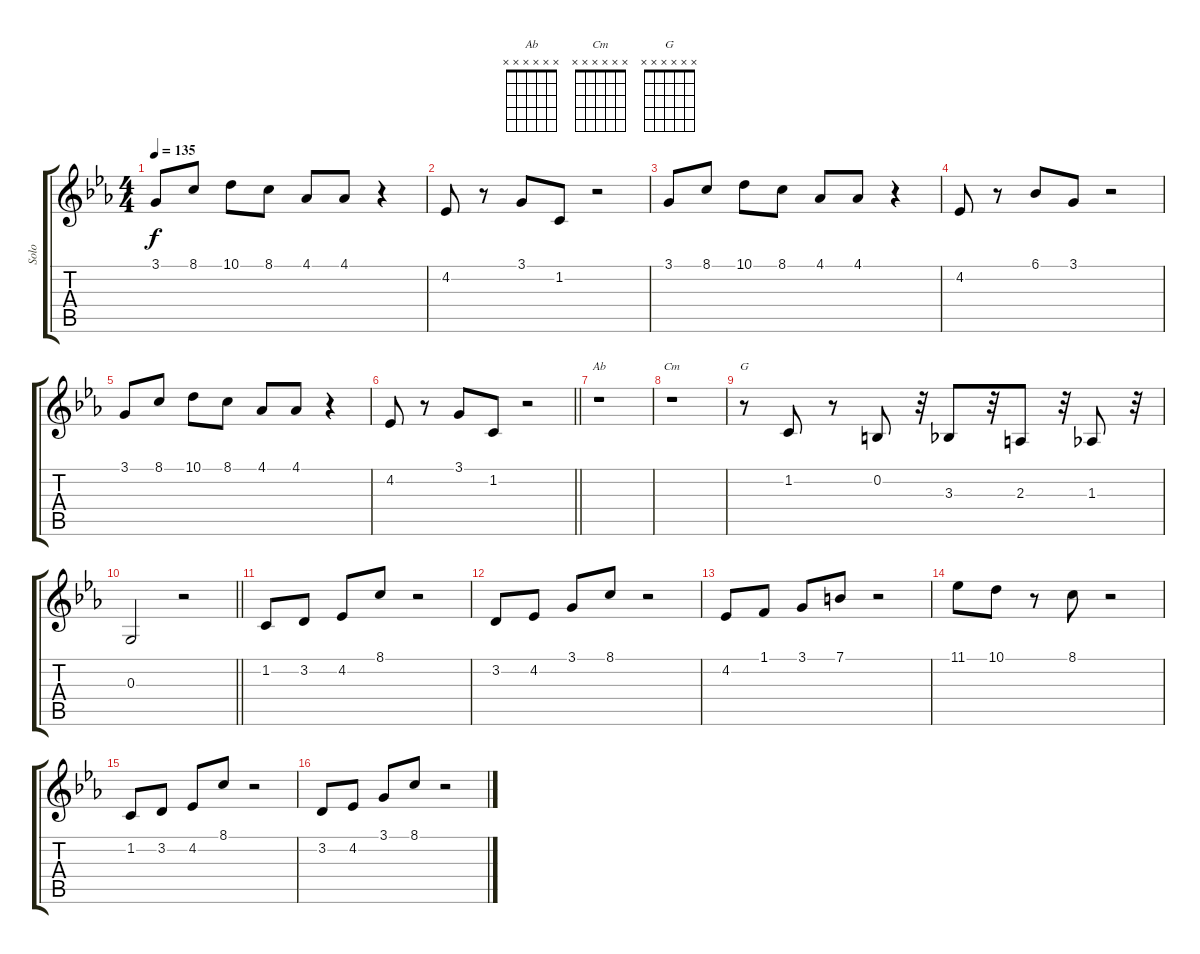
\track ("Solo" "Solo") {instrument drawbarorgan}
\staff {score tabs}
\tuning (E4 B3 G3 D3 A2 E2) {hide}
\chord ("Ab" x x x x x x)
\chord ("Cm" x x x x x x)
\chord ("G" x x x x x x)
\ts (4 4)
\tempo 135
\clef g2
\ks eb
3.1.8{dy f} 8.1.8 10.1.8 8.1.8 4.1.8 4.1.8 r.4 |
4.2.8 r.8 3.1.8 1.2.8 r.2 |
3.1.8 8.1.8 10.1.8 8.1.8 4.1.8 4.1.8 r.4 |
4.2.8 r.8 6.1.8 3.1.8 r.2 |
3.1.8 8.1.8 10.1.8 8.1.8 4.1.8 4.1.8 r.4 |
\barLineRight lightlight
4.2.8 r.8 3.1.8 1.2.8 r.2 |
r.1{ch "Ab"} |
r.1{ch "Cm"} |
r.8{ch "G"} 1.2.8 r.8 0.2.8 r.32 3.3.8 r.32 2.3.8 r.32 1.3.8 r.32 |
\barLineRight lightlight
0.3.2 r.2 |
1.2.8 3.2.8 4.2.8 8.1.8 r.2 |
3.2.8 4.2.8 3.1.8 8.1.8 r.2 |
4.2.8 1.1.8 3.1.8 7.1.8 r.2 |
11.1.8 10.1.8 r.8 8.1.8 r.2 |
1.2.8 3.2.8 4.2.8 8.1.8 r.2 |
3.2.8 4.2.8 3.1.8 8.1.8 r.2
